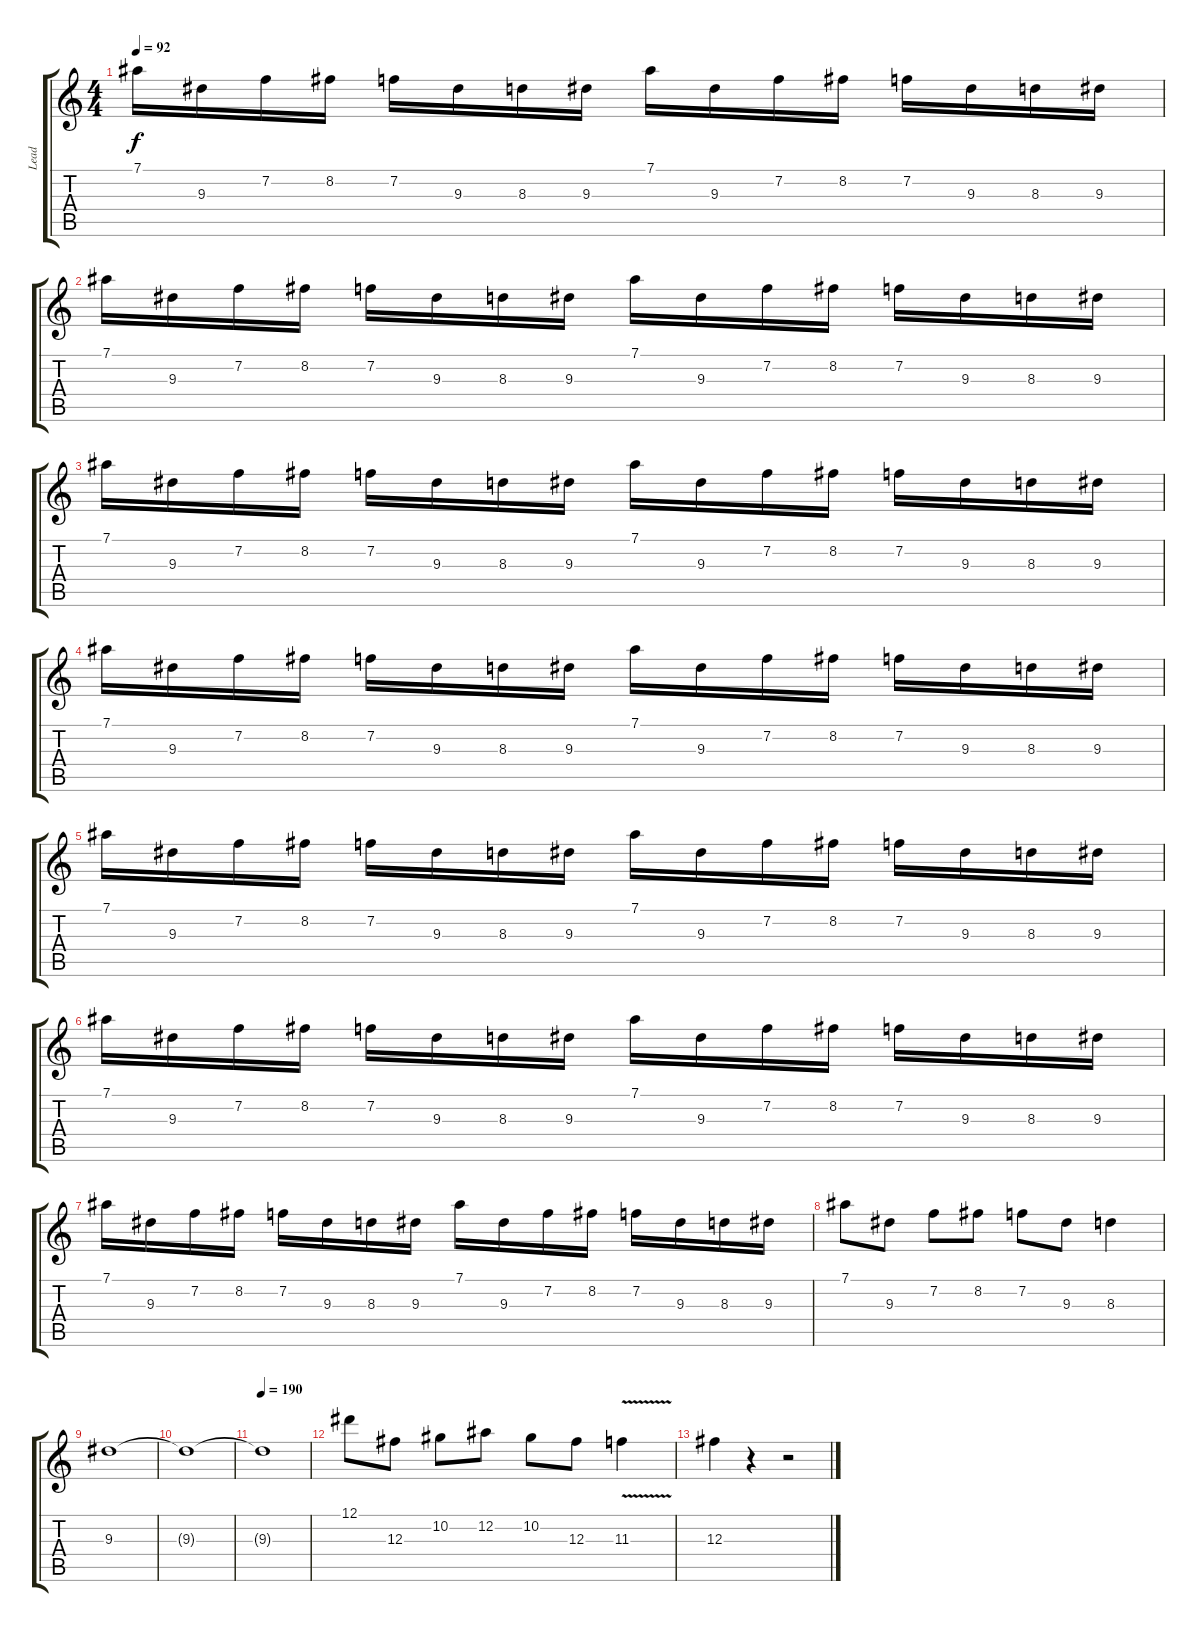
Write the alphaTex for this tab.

\track ("Lead" "Lead") {instrument distortionguitar}
\staff {score tabs}
\tuning (Eb4 Bb3 Gb3 Db3 Ab2 Eb2) {hide}
\ts (4 4)
\tempo 92
\clef g2
\ks c
7.1.16{dy f} 9.3.16 7.2.16 8.2.16 7.2.16 9.3.16 8.3.16 9.3.16 7.1.16 9.3.16 7.2.16 8.2.16 7.2.16 9.3.16 8.3.16 9.3.16 |
7.1.16 9.3.16 7.2.16 8.2.16 7.2.16 9.3.16 8.3.16 9.3.16 7.1.16 9.3.16 7.2.16 8.2.16 7.2.16 9.3.16 8.3.16 9.3.16 |
7.1.16 9.3.16 7.2.16 8.2.16 7.2.16 9.3.16 8.3.16 9.3.16 7.1.16 9.3.16 7.2.16 8.2.16 7.2.16 9.3.16 8.3.16 9.3.16 |
7.1.16 9.3.16 7.2.16 8.2.16 7.2.16 9.3.16 8.3.16 9.3.16 7.1.16 9.3.16 7.2.16 8.2.16 7.2.16 9.3.16 8.3.16 9.3.16 |
7.1.16 9.3.16 7.2.16 8.2.16 7.2.16 9.3.16 8.3.16 9.3.16 7.1.16 9.3.16 7.2.16 8.2.16 7.2.16 9.3.16 8.3.16 9.3.16 |
7.1.16 9.3.16 7.2.16 8.2.16 7.2.16 9.3.16 8.3.16 9.3.16 7.1.16 9.3.16 7.2.16 8.2.16 7.2.16 9.3.16 8.3.16 9.3.16 |
7.1.16 9.3.16 7.2.16 8.2.16 7.2.16 9.3.16 8.3.16 9.3.16 7.1.16 9.3.16 7.2.16 8.2.16 7.2.16 9.3.16 8.3.16 9.3.16 |
7.1.8 9.3.8 7.2.8 8.2.8 7.2.8 9.3.8 8.3.4 |
9.3.1 |
9.3{t}.1 |
\tempo 190
9.3{t}.1 |
12.1.8 12.3.8 10.2.8 12.2.8 10.2.8 12.3.8 11.3{v}.4 |
12.3.4 r.4 r.2
